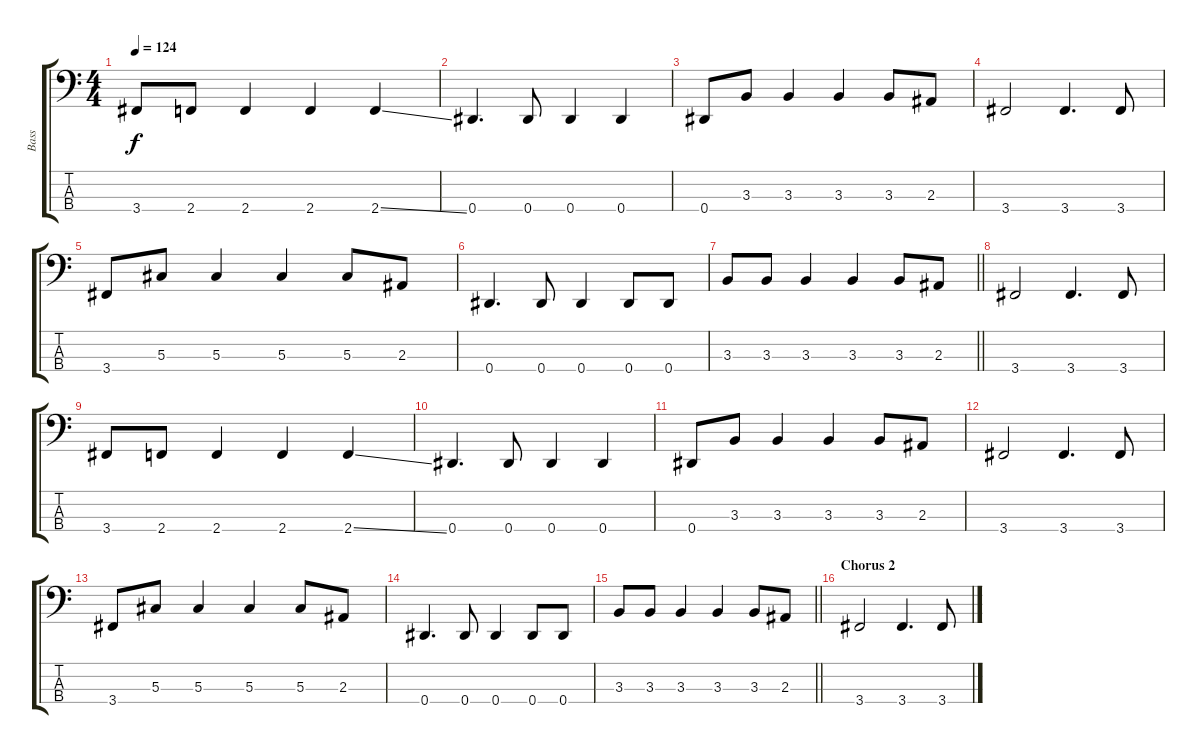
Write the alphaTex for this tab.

\track ("Bass" "Bass") {instrument electricbassfinger}
\staff {score tabs}
\tuning (Gb2 Db2 Ab1 Eb1) {hide}
\ts (4 4)
\tempo 124
\clef f4
\ks c
3.4.8{dy f} 2.4.8 2.4.4 2.4.4 2.4{ss}.4 |
0.4.4{d} 0.4.8 0.4.4 0.4.4 |
0.4.8 3.3.8 3.3.4 3.3.4 3.3.8 2.3.8 |
3.4.2 3.4.4{d} 3.4.8 |
3.4.8 5.3.8 5.3.4 5.3.4 5.3.8 2.3.8 |
0.4.4{d} 0.4.8 0.4.4 0.4.8 0.4.8 |
\barLineRight lightlight
3.3.8 3.3.8 3.3.4 3.3.4 3.3.8 2.3.8 |
3.4.2 3.4.4{d} 3.4.8 |
3.4.8 2.4.8 2.4.4 2.4.4 2.4{ss}.4 |
0.4.4{d} 0.4.8 0.4.4 0.4.4 |
0.4.8 3.3.8 3.3.4 3.3.4 3.3.8 2.3.8 |
3.4.2 3.4.4{d} 3.4.8 |
3.4.8 5.3.8 5.3.4 5.3.4 5.3.8 2.3.8 |
0.4.4{d} 0.4.8 0.4.4 0.4.8 0.4.8 |
\barLineRight lightlight
3.3.8 3.3.8 3.3.4 3.3.4 3.3.8 2.3.8 |
\section ("" "Chorus 2")
3.4.2 3.4.4{d} 3.4.8
